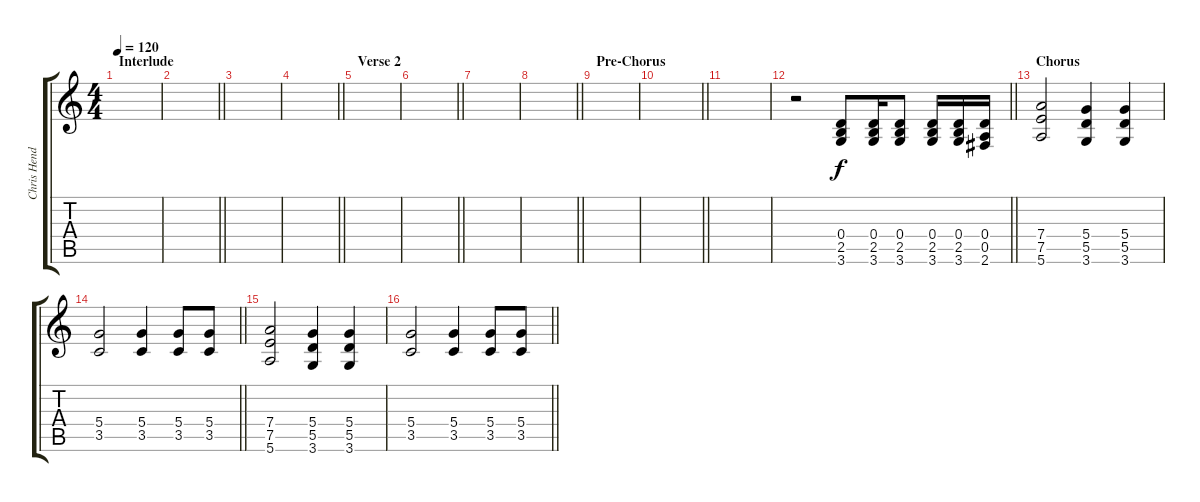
\track ("Chris Henderson(guitar 2)" "Chris Hend") {instrument overdrivenguitar}
\staff {score tabs}
\tuning (E4 B3 G3 D3 A2 E2) {hide}
\ts (4 4)
\section ("" "Interlude")
\tempo 120
\clef g2
\ks c
|
\barLineRight lightlight
|
|
\barLineRight lightlight
|
\section ("" "Verse 2")
|
\barLineRight lightlight
|
|
\barLineRight lightlight
|
\section ("" "Pre-Chorus")
|
\barLineRight lightlight
|
|
\barLineRight lightlight
r.2 (0.4 2.5 3.6).8 (0.4 2.5 3.6).16 (0.4 2.5 3.6).8 (0.4 2.5 3.6).16 (0.4 2.5 3.6).16 (0.4 0.5 2.6).16 |
\section ("" "Chorus")
(7.4 7.5 5.6).2 (5.4 5.5 3.6).4 (5.4 5.5 3.6).4 |
\barLineRight lightlight
(5.4 3.5).2 (5.4 3.5).4 (5.4 3.5).8 (5.4 3.5).8 |
(7.4 7.5 5.6).2 (5.4 5.5 3.6).4 (5.4 5.5 3.6).4 |
\barLineRight lightlight
(5.4 3.5).2 (5.4 3.5).4 (5.4 3.5).8 (5.4 3.5).8
